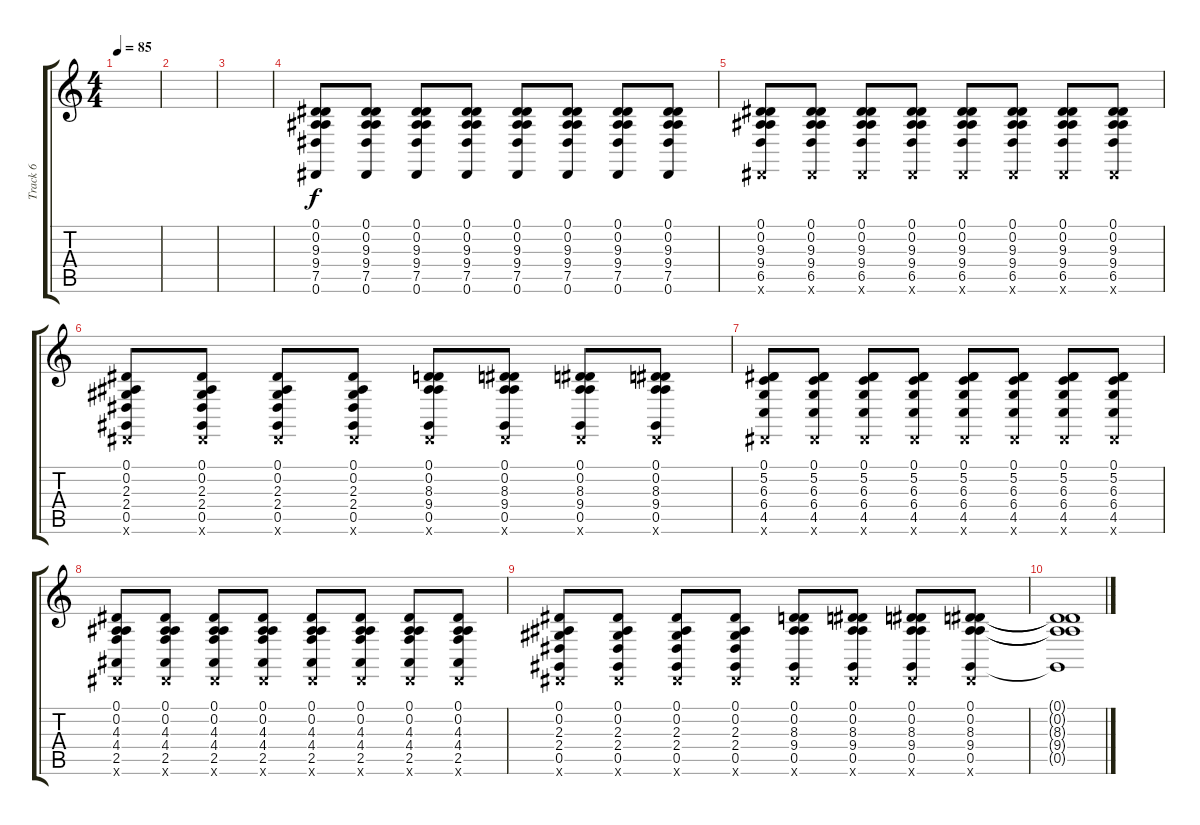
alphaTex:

\track ("Track 6" "Track 6") {instrument synthstrings1}
\staff {score tabs}
\tuning (Eb4 Bb3 Gb3 Db3 Ab2 Eb2) {hide}
\ts (4 4)
\tempo 85
\clef g2
\ks c
|
|
|
(0.1 0.2 9.3 9.4 7.5 0.6).8 (0.1 0.2 9.3 9.4 7.5 0.6).8 (0.1 0.2 9.3 9.4 7.5 0.6).8 (0.1 0.2 9.3 9.4 7.5 0.6).8 (0.1 0.2 9.3 9.4 7.5 0.6).8 (0.1 0.2 9.3 9.4 7.5 0.6).8 (0.1 0.2 9.3 9.4 7.5 0.6).8 (0.1 0.2 9.3 9.4 7.5 0.6).8 |
(0.1 0.2 9.3 9.4 6.5 0.6{x}).8 (0.1 0.2 9.3 9.4 6.5 0.6{x}).8 (0.1 0.2 9.3 9.4 6.5 0.6{x}).8 (0.1 0.2 9.3 9.4 6.5 0.6{x}).8 (0.1 0.2 9.3 9.4 6.5 0.6{x}).8 (0.1 0.2 9.3 9.4 6.5 0.6{x}).8 (0.1 0.2 9.3 9.4 6.5 0.6{x}).8 (0.1 0.2 9.3 9.4 6.5 0.6{x}).8 |
(0.1 0.2 2.3 2.4 0.5 0.6{x}).8 (0.1 0.2 2.3 2.4 0.5 0.6{x}).8 (0.1 0.2 2.3 2.4 0.5 0.6{x}).8 (0.1 0.2 2.3 2.4 0.5 0.6{x}).8 (0.1 0.2 8.3 9.4 0.5 0.6{x}).8 (0.1 0.2 8.3 9.4 0.5 0.6{x}).8 (0.1 0.2 8.3 9.4 0.5 0.6{x}).8 (0.1 0.2 8.3 9.4 0.5 0.6{x}).8 |
(0.1 5.2 6.3 6.4 4.5 0.6{x}).8 (0.1 5.2 6.3 6.4 4.5 0.6{x}).8 (0.1 5.2 6.3 6.4 4.5 0.6{x}).8 (0.1 5.2 6.3 6.4 4.5 0.6{x}).8 (0.1 5.2 6.3 6.4 4.5 0.6{x}).8 (0.1 5.2 6.3 6.4 4.5 0.6{x}).8 (0.1 5.2 6.3 6.4 4.5 0.6{x}).8 (0.1 5.2 6.3 6.4 4.5 0.6{x}).8 |
(0.1 0.2 4.3 4.4 2.5 0.6{x}).8 (0.1 0.2 4.3 4.4 2.5 0.6{x}).8 (0.1 0.2 4.3 4.4 2.5 0.6{x}).8 (0.1 0.2 4.3 4.4 2.5 0.6{x}).8 (0.1 0.2 4.3 4.4 2.5 0.6{x}).8 (0.1 0.2 4.3 4.4 2.5 0.6{x}).8 (0.1 0.2 4.3 4.4 2.5 0.6{x}).8 (0.1 0.2 4.3 4.4 2.5 0.6{x}).8 |
(0.1 0.2 2.3 2.4 0.5 0.6{x}).8 (0.1 0.2 2.3 2.4 0.5 0.6{x}).8 (0.1 0.2 2.3 2.4 0.5 0.6{x}).8 (0.1 0.2 2.3 2.4 0.5 0.6{x}).8 (0.1 0.2 8.3 9.4 0.5 0.6{x}).8 (0.1 0.2 8.3 9.4 0.5 0.6{x}).8 (0.1 0.2 8.3 9.4 0.5 0.6{x}).8 (0.1 0.2 8.3 9.4 0.5 0.6{x}).8 |
(0.1{t} 0.2{t} 8.3{t} 9.4{t} 0.5{t}).1
